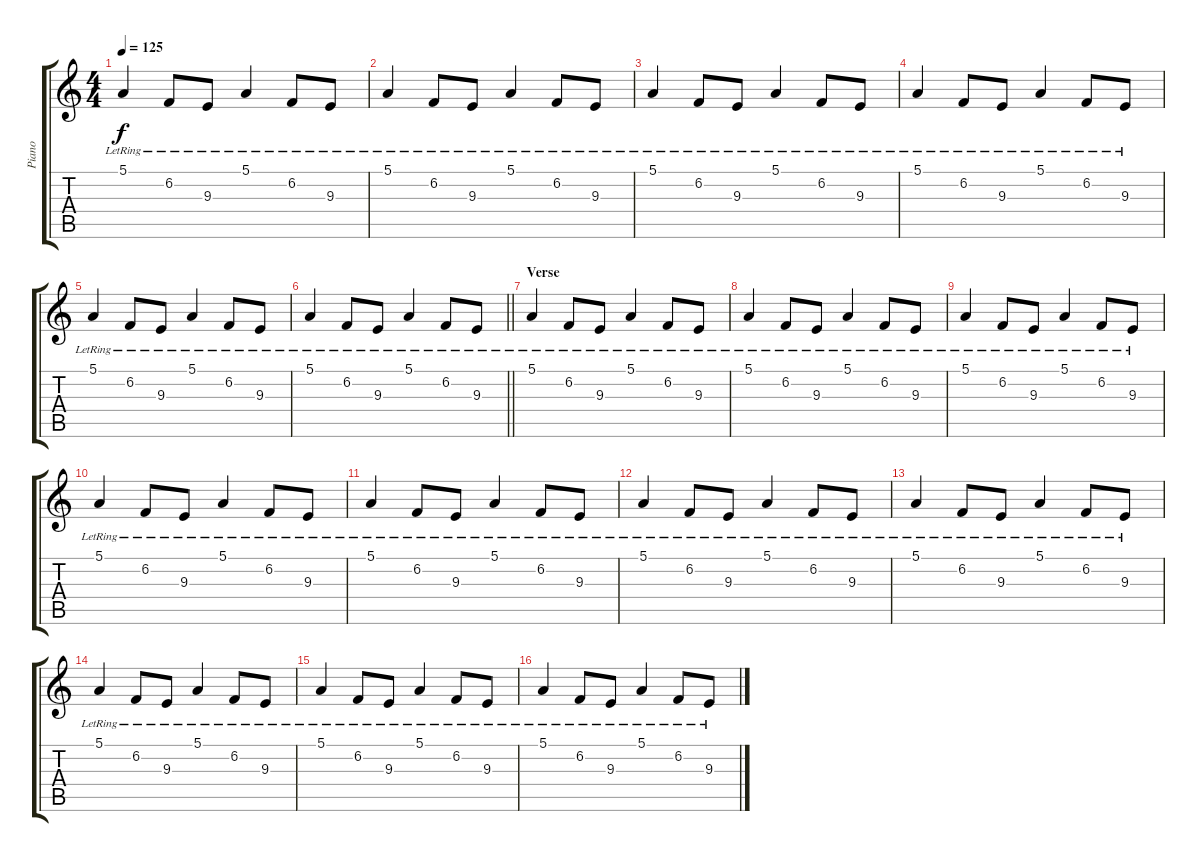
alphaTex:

\track ("Piano" "Piano") {instrument brightacousticpiano}
\staff {score tabs}
\tuning (E4 B3 G3 D3 A2 D2) {hide}
\ts (4 4)
\tempo 125
\clef g2
\ks c
5.1{lr}.4{dy f} 6.2{lr}.8 9.3{lr}.8 5.1{lr}.4 6.2{lr}.8 9.3{lr}.8 |
5.1{lr}.4 6.2{lr}.8 9.3{lr}.8 5.1{lr}.4 6.2{lr}.8 9.3{lr}.8 |
5.1{lr}.4 6.2{lr}.8 9.3{lr}.8 5.1{lr}.4 6.2{lr}.8 9.3{lr}.8 |
5.1{lr}.4 6.2{lr}.8 9.3{lr}.8 5.1{lr}.4 6.2{lr}.8 9.3{lr}.8 |
5.1{lr}.4 6.2{lr}.8 9.3{lr}.8 5.1{lr}.4 6.2{lr}.8 9.3{lr}.8 |
\barLineRight lightlight
5.1{lr}.4 6.2{lr}.8 9.3{lr}.8 5.1{lr}.4 6.2{lr}.8 9.3{lr}.8 |
\section ("" "Verse")
5.1{lr}.4 6.2{lr}.8 9.3{lr}.8 5.1{lr}.4 6.2{lr}.8 9.3{lr}.8 |
5.1{lr}.4 6.2{lr}.8 9.3{lr}.8 5.1{lr}.4 6.2{lr}.8 9.3{lr}.8 |
5.1{lr}.4 6.2{lr}.8 9.3{lr}.8 5.1{lr}.4 6.2{lr}.8 9.3{lr}.8 |
5.1{lr}.4 6.2{lr}.8 9.3{lr}.8 5.1{lr}.4 6.2{lr}.8 9.3{lr}.8 |
5.1{lr}.4 6.2{lr}.8 9.3{lr}.8 5.1{lr}.4 6.2{lr}.8 9.3{lr}.8 |
5.1{lr}.4 6.2{lr}.8 9.3{lr}.8 5.1{lr}.4 6.2{lr}.8 9.3{lr}.8 |
5.1{lr}.4 6.2{lr}.8 9.3{lr}.8 5.1{lr}.4 6.2{lr}.8 9.3{lr}.8 |
5.1{lr}.4 6.2{lr}.8 9.3{lr}.8 5.1{lr}.4 6.2{lr}.8 9.3{lr}.8 |
5.1{lr}.4 6.2{lr}.8 9.3{lr}.8 5.1{lr}.4 6.2{lr}.8 9.3{lr}.8 |
5.1{lr}.4 6.2{lr}.8 9.3{lr}.8 5.1{lr}.4 6.2{lr}.8 9.3{lr}.8
